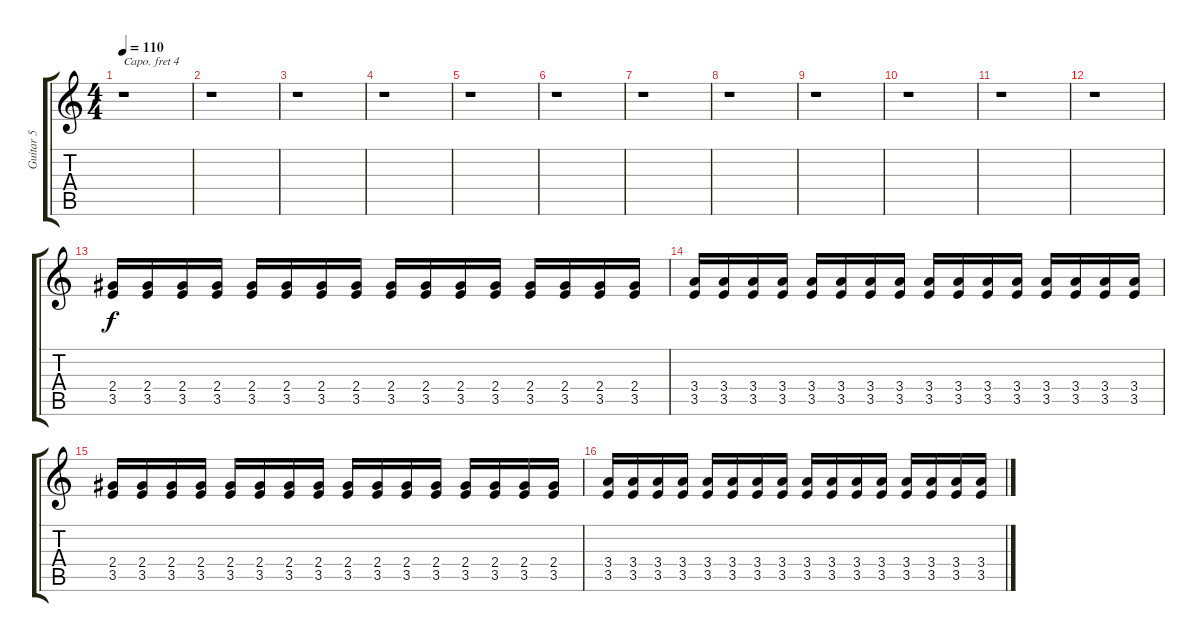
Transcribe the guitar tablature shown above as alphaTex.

\track ("Guitar 5" "Guitar 5") {instrument acousticguitarsteel}
\staff {score tabs}
\capo 4
\tuning (E4 B3 G3 D3 A2 E2) {hide}
\ts (4 4)
\tempo 110
\clef g2
\ks c
r.1{dy f} |
r.1 |
r.1 |
r.1 |
r.1 |
r.1 |
r.1 |
r.1 |
r.1 |
r.1 |
r.1 |
r.1 |
(2.4 3.5).16 (2.4 3.5).16 (2.4 3.5).16 (2.4 3.5).16 (2.4 3.5).16 (2.4 3.5).16 (2.4 3.5).16 (2.4 3.5).16 (2.4 3.5).16 (2.4 3.5).16 (2.4 3.5).16 (2.4 3.5).16 (2.4 3.5).16 (2.4 3.5).16 (2.4 3.5).16 (2.4 3.5).16 |
(3.4 3.5).16 (3.4 3.5).16 (3.4 3.5).16 (3.4 3.5).16 (3.4 3.5).16 (3.4 3.5).16 (3.4 3.5).16 (3.4 3.5).16 (3.4 3.5).16 (3.4 3.5).16 (3.4 3.5).16 (3.4 3.5).16 (3.4 3.5).16 (3.4 3.5).16 (3.4 3.5).16 (3.4 3.5).16 |
(2.4 3.5).16 (2.4 3.5).16 (2.4 3.5).16 (2.4 3.5).16 (2.4 3.5).16 (2.4 3.5).16 (2.4 3.5).16 (2.4 3.5).16 (2.4 3.5).16 (2.4 3.5).16 (2.4 3.5).16 (2.4 3.5).16 (2.4 3.5).16 (2.4 3.5).16 (2.4 3.5).16 (2.4 3.5).16 |
(3.4 3.5).16 (3.4 3.5).16 (3.4 3.5).16 (3.4 3.5).16 (3.4 3.5).16 (3.4 3.5).16 (3.4 3.5).16 (3.4 3.5).16 (3.4 3.5).16 (3.4 3.5).16 (3.4 3.5).16 (3.4 3.5).16 (3.4 3.5).16 (3.4 3.5).16 (3.4 3.5).16 (3.4 3.5).16
